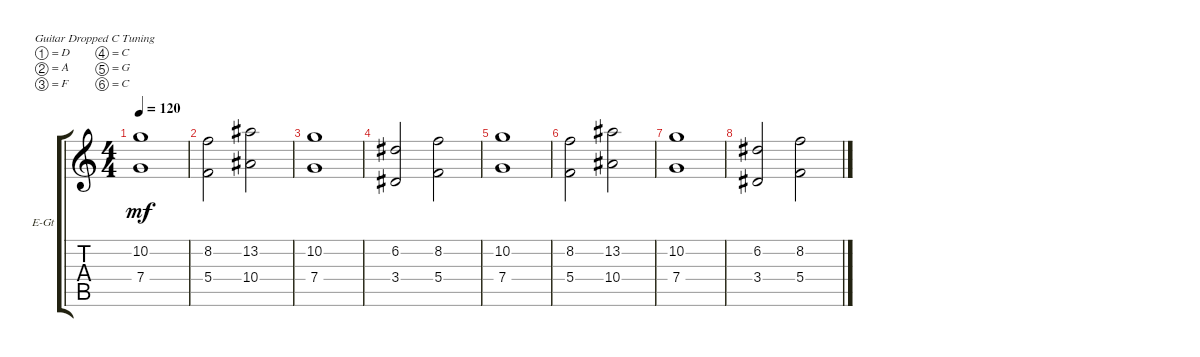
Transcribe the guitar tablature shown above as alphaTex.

\defaultSystemsLayout 4
\bracketExtendMode groupsimilarinstruments
\firstSystemTrackNameOrientation horizontal
\otherSystemsTrackNameOrientation horizontal
\track ("Guitar III" "E-Gt") {instrument distortionguitar}
\staff {score tabs}
\tuning (D4 A3 F3 C3 G2 C2)
\ts (4 4)
\tempo 120
\clef g2
\ks c
(7.4 10.2).1{dy mf} |
(5.4 8.2).2 (13.2 10.4).2 |
(7.4 10.2).1 |
(6.2 3.4).2 (8.2 5.4).2 |
(7.4 10.2).1 |
(5.4 8.2).2 (13.2 10.4).2 |
(7.4 10.2).1 |
(6.2 3.4).2 (8.2 5.4).2
